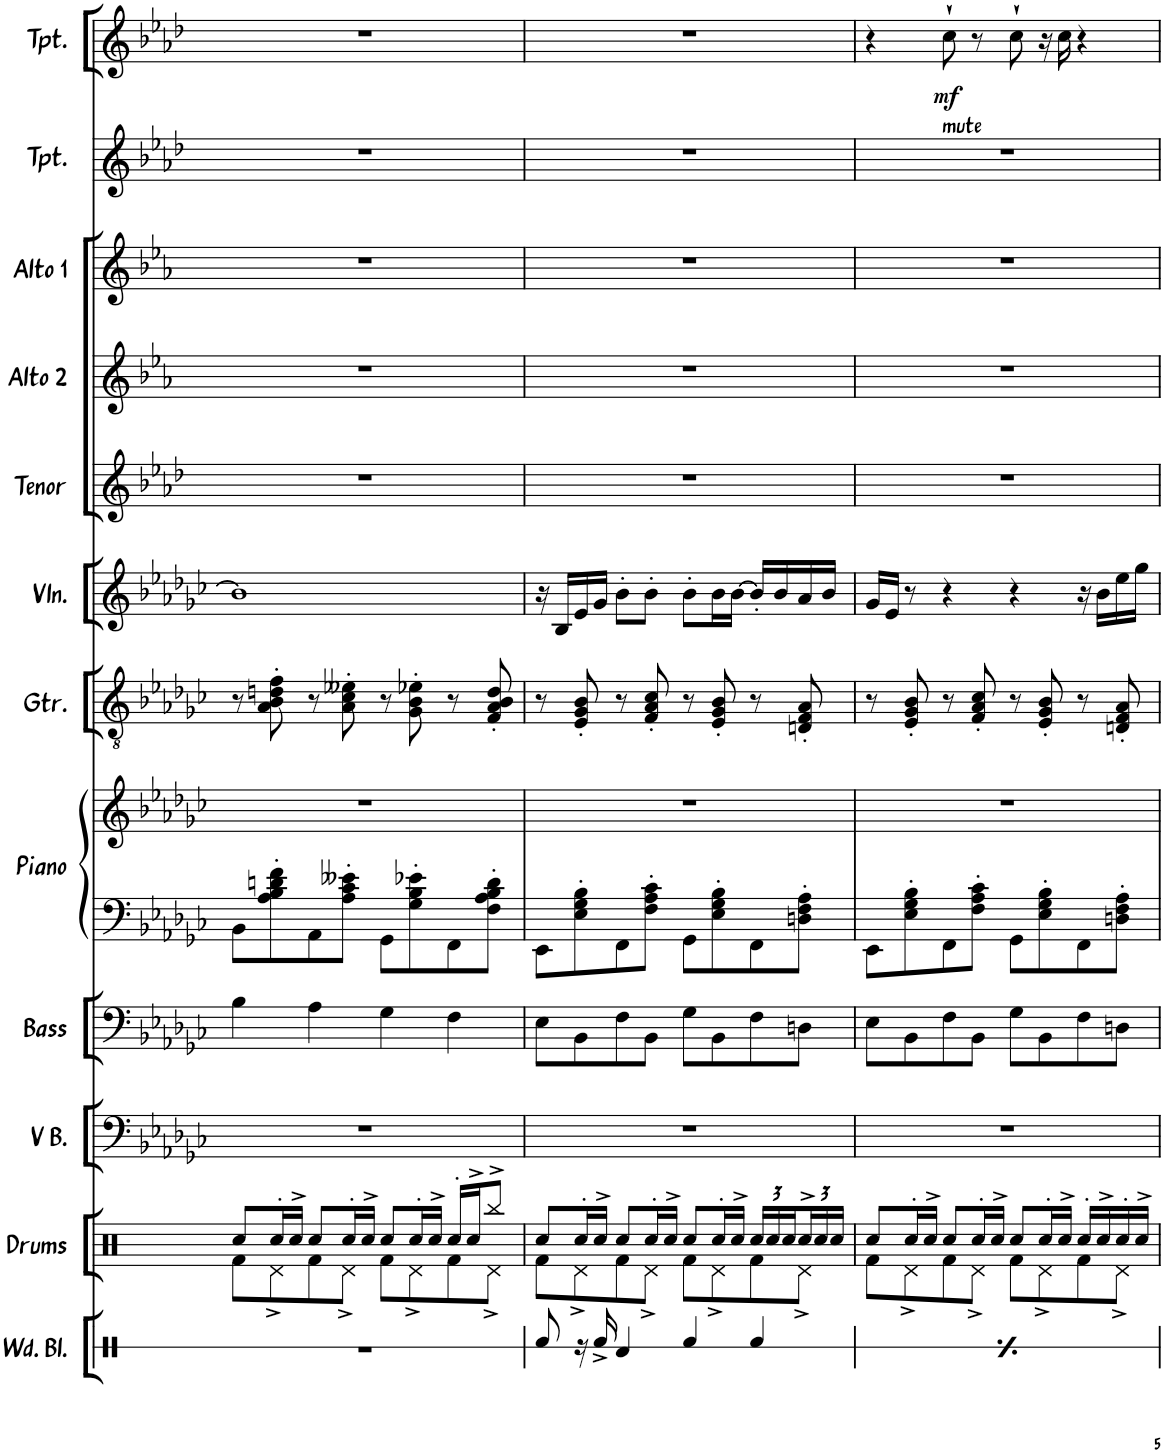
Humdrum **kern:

**kern	**kern	**kern	**kern	**kern	**kern	**kern	**kern	**kern	**kern	**kern	**kern	**kern	**kern	**dynam
*part13	*part12	*part11	*part10	*part9	*part8	*part8	*part7	*part6	*part5	*part4	*part3	*part2	*part1	*part1
*staff14	*staff13	*staff12	*staff11	*staff10	*staff9	*staff8	*staff7	*staff6	*staff5	*staff4	*staff3	*staff2	*staff1	*staff1
*I"Wood Blocks	*I"Drums	*I"Vocal Bass	*I"Double Bass	*I"Bass	*I"Piano	*	*I"Guitar	*I"Violin	*I"Tenor Sax	*I"Alto Sax 2	*I"Alto Sax 1	*I"Trumpet	*I"Trumpet	*
*I'Wd. Bl.	*I'Drums	*I'V B.	*I'Db.	*I'Bass	*I'Piano	*	*I'Gtr.	*I'Vln.	*I'Tenor	*I'Alto 2	*I'Alto 1	*I'Tpt.	*I'Tpt.	*
!!LO:PB:g=z
*clefX	*clefX	*clefF4	*clefF4	*clefF4	*clefF4	*clefG2	*clefGv2	*clefG2	*clefG2	*clefG2	*clefG2	*clefG2	*clefG2	*
*	*	*	*Trd7c12	*Trd7c12	*	*	*	*	*Trd8c14	*Trd5c9	*Trd5c9	*Trd1c2	*Trd1c2	*
*k[]	*k[]	*k[b-e-a-d-g-c-]	*k[b-e-a-d-g-c-]	*k[b-e-a-d-g-c-]	*k[b-e-a-d-g-c-]	*k[b-e-a-d-g-c-]	*k[b-e-a-d-g-c-]	*k[b-e-a-d-g-c-]	*k[b-e-a-d-]	*k[b-e-a-]	*k[b-e-a-]	*k[b-e-a-d-]	*k[b-e-a-d-]	*
*M4/4	*M4/4	*M4/4	*M4/4	*M4/4	*M4/4	*M4/4	*M4/4	*M4/4	*M4/4	*M4/4	*M4/4	*M4/4	*M4/4	*
=10	=10	=10	=10	=10	=10	=10	=10	=10	=10	=10	=10	=10	=10	=10
*	*^	*	*	*	*	*	*	*	*	*	*	*	*	*
1r	8Rcc/L	8Rf\L	1r	4B-	4B-\	8BB-\L	1r	8r	1b-]	1r	1r	1r	1r	1r	.
.	16Rcc'/L	8Rd^\	.	.	.	8A-\' 8B-\' 8dn\' 8f\'	.	8A-\' 8B-\' 8dn\' 8f\'	.	.	.	.	.	.	.
.	16Rcc^/JJ	.	.	.	.	.	.	.	.	.	.	.	.	.	.
.	8Rcc/L	8Rf\	.	4A-	4A-\	8AA-\	.	8r	.	.	.	.	.	.	.
.	16Rcc'/L	8Rd^\J	.	.	.	8A-\' 8c-\' 8e--X\'J	.	8A-\' 8c-\' 8e--X\'	.	.	.	.	.	.	.
.	16Rcc^/JJ	.	.	.	.	.	.	.	.	.	.	.	.	.	.
.	8Rcc/L	8Rf\L	.	4G-	4G-\	8GG-\L	.	8r	.	.	.	.	.	.	.
.	16Rcc'/L	8Rd^\	.	.	.	8G-\' 8B-\' 8e-X\'	.	8G-\' 8B-\' 8e-X\'	.	.	.	.	.	.	.
.	16Rcc^/JJ	.	.	.	.	.	.	.	.	.	.	.	.	.	.
.	16Rcc'/LL	8Rf\	.	4F	4F\	8FF\	.	8r	.	.	.	.	.	.	.
.	16Rcc^/J	.	.	.	.	.	.	.	.	.	.	.	.	.	.
.	8Rbb^/J	8Rd^\J	.	.	.	8F\' 8A-\' 8B-\' 8d\'J	.	8F/' 8A-/' 8B-/' 8d/'	.	.	.	.	.	.	.
=11	=11	=11	=11	=11	=11	=11	=11	=11	=11	=11	=11	=11	=11	=11	=11
8Rf/	8Rcc/L	8Rf\L	1r	8E-/L	8E-\L	8EE-\L	1r	8r	16r	1r	1r	1r	1r	1r	.
.	.	.	.	.	.	.	.	.	16B-/LL	.	.	.	.	.	.
16r	16Rcc'/L	8Rd^\	.	8BB-/J	8BB-\	8E-\' 8G-\' 8B-\'	.	8E-/' 8G-/' 8B-/'	16e-/	.	.	.	.	.	.
16Rf^/	16Rcc^/JJ	.	.	.	.	.	.	.	16g-/JJ	.	.	.	.	.	.
4Rd/	8Rcc/L	8Rf\	.	8F\L	8F\	8FF\	.	8r	8b-'\L	.	.	.	.	.	.
.	16Rcc'/L	8Rd^\J	.	8BB-\J	8BB-\J	8F\' 8A-\' 8c-\'J	.	8F/' 8A-/' 8c-/'	8b-'\J	.	.	.	.	.	.
.	16Rcc^/JJ	.	.	.	.	.	.	.	.	.	.	.	.	.	.
4Rf/	8Rcc/L	8Rf\L	.	8G-\L	8G-\L	8GG-\L	.	8r	8b-'\L	.	.	.	.	.	.
.	16Rcc'/L	8Rd^\	.	8BB-\J	8BB-\	8E-\' 8G-\' 8B-\'	.	8E-/' 8G-/' 8B-/'	16b-\L	.	.	.	.	.	.
.	16Rcc^/JJ	.	.	.	.	.	.	.	[16b-\JJ	.	.	.	.	.	.
*	*Xbrackettup	*	*	*	*	*	*	*	*	*	*	*	*	*	*
4Rf/	24Rcc/LL	8Rf\	.	8F\L	8F\	8FF\	.	8r	16b-'/LL]	.	.	.	.	.	.
.	24Rcc/	.	.	.	.	.	.	.	.	.	.	.	.	.	.
.	.	.	.	.	.	.	.	.	16b-/	.	.	.	.	.	.
.	24Rcc/	.	.	.	.	.	.	.	.	.	.	.	.	.	.
.	24Rcc^/	8Rd^\J	.	8Dn\J	8Dn\J	8Dn\' 8F\' 8A-\'J	.	8Dn/' 8F/' 8A-/'	16a-/	.	.	.	.	.	.
.	24Rcc/	.	.	.	.	.	.	.	.	.	.	.	.	.	.
.	.	.	.	.	.	.	.	.	16b-/JJ	.	.	.	.	.	.
.	24Rcc/JJ	.	.	.	.	.	.	.	.	.	.	.	.	.	.
=12	=12	=12	=12	=12	=12	=12	=12	=12	=12	=12	=12	=12	=12	=12	=12
8Rf/	8Rcc/L	8Rf\L	1r	8E-/L	8E-\L	8EE-\L	1r	8r	16g-/LL	1r	1r	1r	1r	4r	.
.	.	.	.	.	.	.	.	.	16e-/JJ	.	.	.	.	.	.
16r	16Rcc'/L	8Rd^\	.	8BB-/J	8BB-\	8E-\' 8G-\' 8B-\'	.	8E-/' 8G-/' 8B-/'	8r	.	.	.	.	.	.
16Rf^/	16Rcc^/JJ	.	.	.	.	.	.	.	.	.	.	.	.	.	.
!	!	!	!	!	!	!	!	!	!	!	!	!	!	!LO:TX:b:t=mute	!
!	!	!	!	!	!	!	!	!	!	!	!	!	!	!	!LO:DY:b
4Rd/	8Rcc/L	8Rf\	.	8F\L	8F\	8FF\	.	8r	4r	.	.	.	.	8cc`\	mf
.	16Rcc'/L	8Rd^\J	.	8BB-\J	8BB-\J	8F\' 8A-\' 8c-\'J	.	8F/' 8A-/' 8c-/'	.	.	.	.	.	8r	.
.	16Rcc^/JJ	.	.	.	.	.	.	.	.	.	.	.	.	.	.
4Rf/	8Rcc/L	8Rf\L	.	8G-\L	8G-\L	8GG-\L	.	8r	4r	.	.	.	.	8cc`\	.
.	16Rcc'/L	8Rd^\	.	8BB-\J	8BB-\	8E-\' 8G-\' 8B-\'	.	8E-/' 8G-/' 8B-/'	.	.	.	.	.	16r	.
.	16Rcc^/JJ	.	.	.	.	.	.	.	.	.	.	.	.	16cc\	.
4Rf/	16Rcc'/LL	8Rf\	.	8F\L	8F\	8FF\	.	8r	16r	.	.	.	.	4r	.
.	16Rcc^/	.	.	.	.	.	.	.	16b-\LL	.	.	.	.	.	.
.	16Rcc'/	8Rd^\J	.	8Dn\J	8Dn\J	8Dn\' 8F\' 8A-\'J	.	8Dn/' 8F/' 8A-/'	16ee-\	.	.	.	.	.	.
.	16Rcc^/JJ	.	.	.	.	.	.	.	16gg-\JJ	.	.	.	.	.	.
*	*v	*v	*	*	*	*	*	*	*	*	*	*	*	*	*
=	=	=	=	=	=	=	=	=	=	=	=	=	=	=
*-	*-	*-	*-	*-	*-	*-	*-	*-	*-	*-	*-	*-	*-	*-
